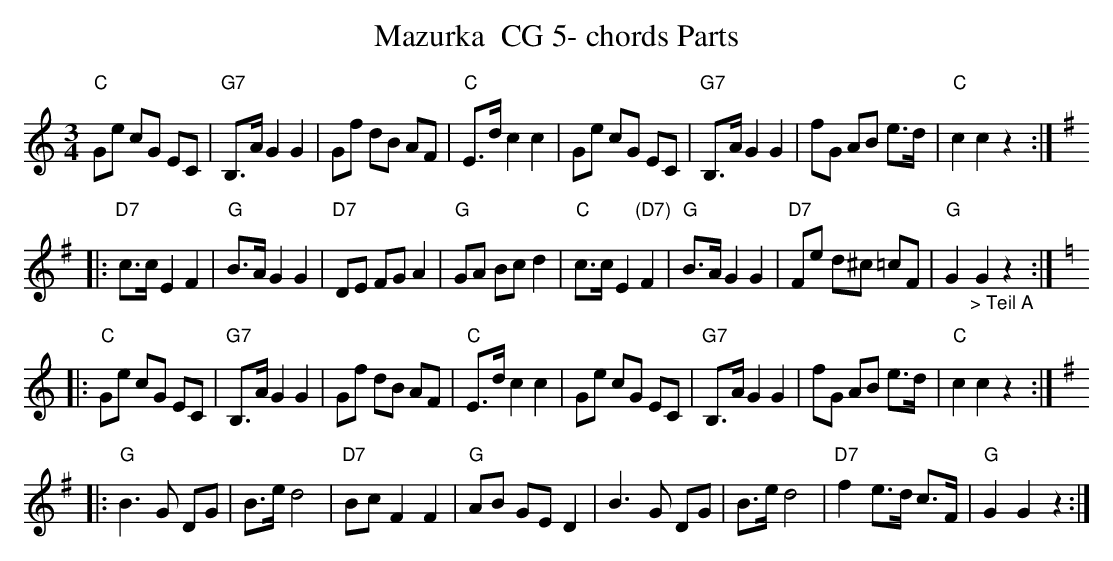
X:1
T:Mazurka  CG 5- chords Parts
M:3/4
L:1/8
K:Cmaj%%MIDI gchordon
"C"Ge cG EC | "G7"B,>A G2G2 | Gf dB AF | "C"E>d c2c2 | Ge cG EC | "G7"B,>A G2G2 | fG AB e>d | "C"c2c2z2 :: [K:Gmaj]
"D7"c>c E2F2 | "G"B>A G2G2 | "D7"DE FG A2 | "G"GA Bc d2 | "C"c>c E2"(D7)"F2 | "G"B>A G2G2 | "D7"Fe d^c =cF | "G"G2"_> Teil A"G2 z2 :: [K:Cmaj]
"C"Ge cG EC | "G7"B,>A G2G2 | Gf dB AF | "C"E>d c2c2 | Ge cG EC | "G7"B,>A G2G2 | fG AB e>d | "C"c2c2z2 :: [K:Gmaj]
"G"B3G DG | B>e d4 | "D7"Bc F2F2 | "G"AB GE D2 | B3G DG | B>e d4 | "D7"f2 e>d c>F | "G"G2G2z2 :|
